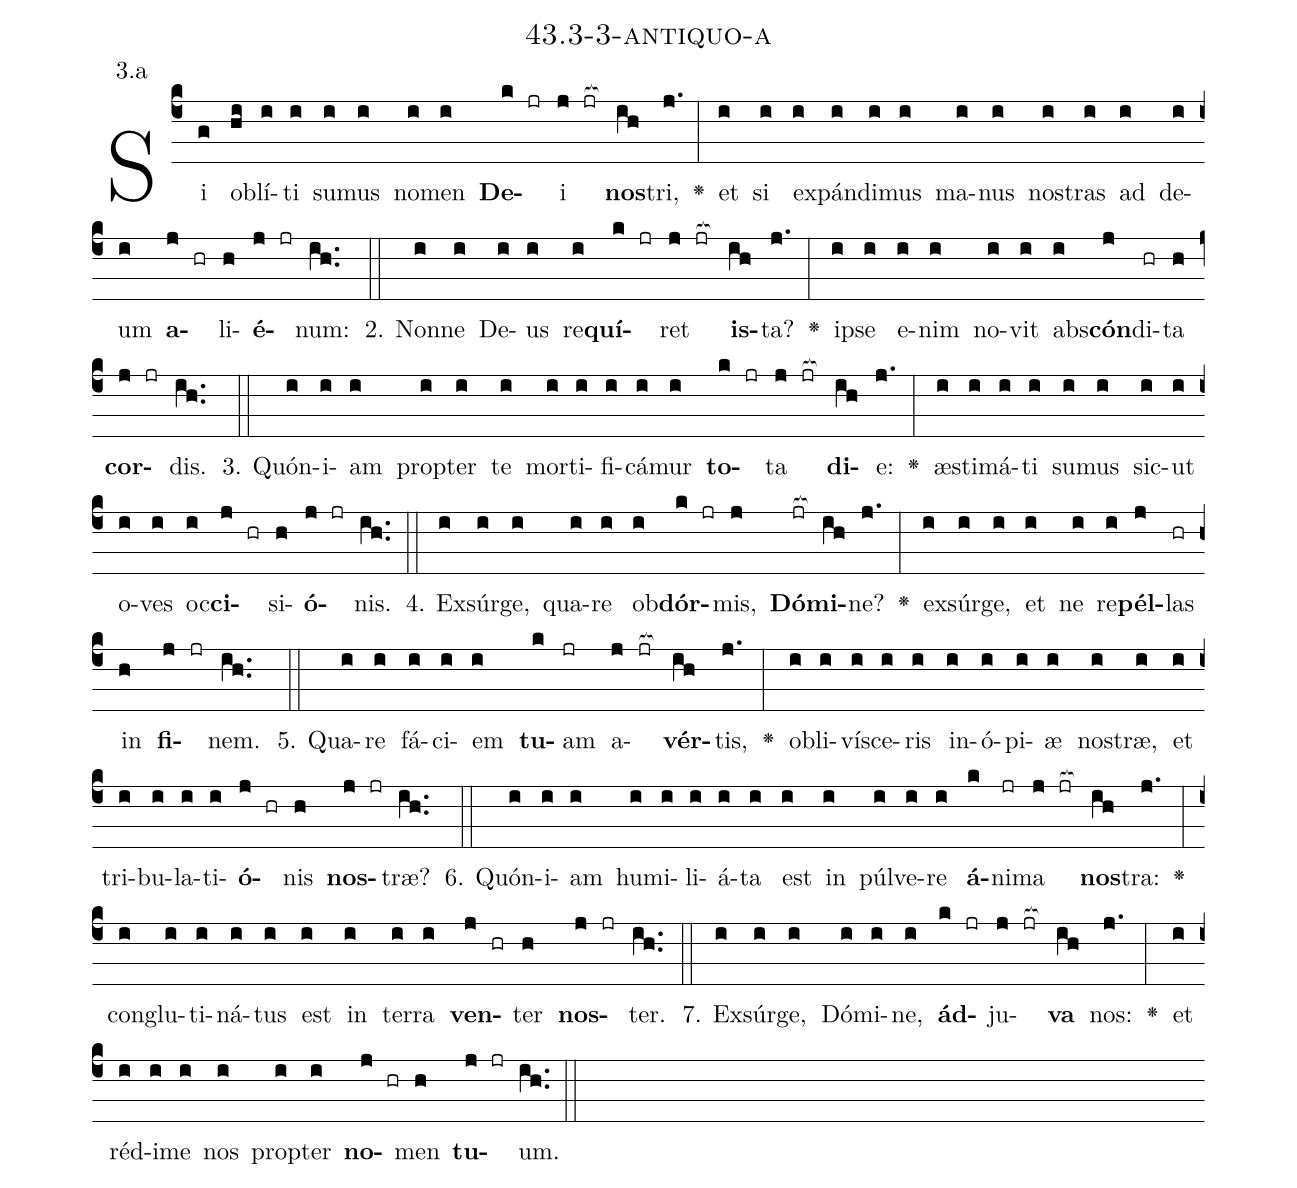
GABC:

name: 43.3-3-antiquo-a;
annotation: 3.a;
%%
(c4)Si(g) ob(hi)lí(i)ti(i) su(i)mus(i) no(i)men(i) <b>De</b>(k jr)i(j jr[ocb:1{]) <b>nos</b>(ih[ocb:0}])tri,(j.) <v>\greheightstar</v>(:) et(i) si(i) ex(i)pán(i)di(i)mus(i) ma(i)nus(i) nos(i)tras(i) ad(i) de(i)um(i) <b>a</b>(j hr)li(h)<b>é</b>(j jr)num:(ih..) (::)
2. Non(i)ne(i) De(i)us(i) re(i)<b>quí</b>(k jr)ret(j jr[ocb:1{]) <b>is</b>(ih[ocb:0}])ta?(j.) <v>\greheightstar</v>(:) ip(i)se(i) e(i)nim(i) no(i)vit(i) abs(i)<b>cón</b>(j)di(hr)ta(h) <b>cor</b>(j jr)dis.(ih..) (::)
3. Quón(i)i(i)am(i) prop(i)ter(i) te(i) mor(i)ti(i)fi(i)cá(i)mur(i) <b>to</b>(k jr)ta(j jr[ocb:1{]) <b>di</b>(ih[ocb:0}])e:(j.) <v>\greheightstar</v>(:) æs(i)ti(i)má(i)ti(i) su(i)mus(i) sic(i)ut(i) o(i)ves(i) oc(i)<b>ci</b>(j hr)si(h)<b>ó</b>(j jr)nis.(ih..) (::)
4. Ex(i)súr(i)ge,(i) qua(i)re(i) ob(i)<b>dór</b>(k jr)mis,(j) <b>Dó</b>(jr[ocb:1{])<b>mi</b>(ih[ocb:0}])ne?(j.) <v>\greheightstar</v>(:) ex(i)súr(i)ge,(i) et(i) ne(i) re(i)<b>pél</b>(j)las(hr) in(h) <b>fi</b>(j jr)nem.(ih..) (::)
5. Qua(i)re(i) fá(i)ci(i)em(i) <b>tu</b>(k)am(jr) a(j jr[ocb:1{])<b>vér</b>(ih[ocb:0}])tis,(j.) <v>\greheightstar</v>(:) ob(i)li(i)ví(i)sce(i)ris(i) in(i)ó(i)pi(i)æ(i) nos(i)træ,(i) et(i) tri(i)bu(i)la(i)ti(i)<b>ó</b>(j hr)nis(h) <b>nos</b>(j jr)træ?(ih..) (::)
6. Quón(i)i(i)am(i) hu(i)mi(i)li(i)á(i)ta(i) est(i) in(i) púl(i)ve(i)re(i) <b>á</b>(k)ni(jr)ma(j jr[ocb:1{]) <b>nos</b>(ih[ocb:0}])tra:(j.) <v>\greheightstar</v>(:) con(i)glu(i)ti(i)ná(i)tus(i) est(i) in(i) ter(i)ra(i) <b>ven</b>(j hr)ter(h) <b>nos</b>(j jr)ter.(ih..) (::)
7. Ex(i)súr(i)ge,(i) Dó(i)mi(i)ne,(i) <b>ád</b>(k jr)ju(j jr[ocb:1{])<b>va</b>(ih[ocb:0}]) nos:(j.) <v>\greheightstar</v>(:) et(i) réd(i)i(i)me(i) nos(i) prop(i)ter(i) <b>no</b>(j hr)men(h) <b>tu</b>(j jr)um.(ih..) (::)
